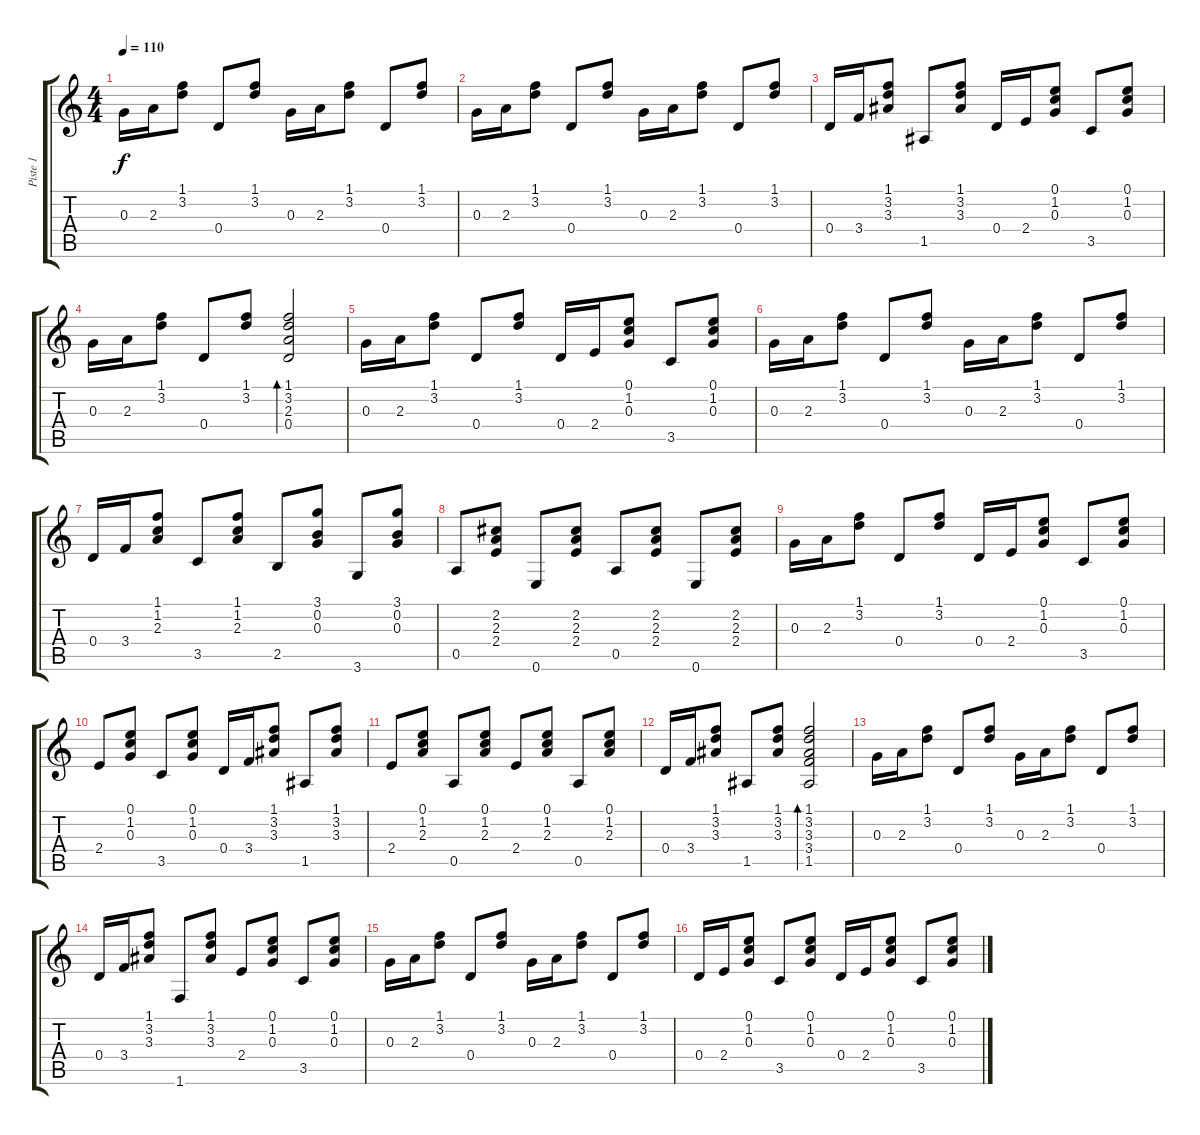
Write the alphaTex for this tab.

\track ("Piste 1" "Piste 1") {instrument acousticguitarsteel}
\staff {score tabs}
\tuning (E4 B3 G3 D3 A2 E2) {hide}
\ts (4 4)
\tempo 110
\clef g2
\ks c
0.3.16{dy f} 2.3.16 (1.1 3.2).8 0.4.8 (1.1 3.2).8 0.3.16 2.3.16 (1.1 3.2).8 0.4.8 (1.1 3.2).8 |
0.3.16 2.3.16 (1.1 3.2).8 0.4.8 (1.1 3.2).8 0.3.16 2.3.16 (1.1 3.2).8 0.4.8 (1.1 3.2).8 |
0.4.16 3.4.16 (1.1 3.2 3.3).8 1.5.8 (1.1 3.2 3.3).8 0.4.16 2.4.16 (0.1 1.2 0.3).8 3.5.8 (0.1 1.2 0.3).8 |
0.3.16 2.3.16 (1.1 3.2).8 0.4.8 (1.1 3.2).8 (1.1 3.2 2.3 0.4).2{bd 240} |
0.3.16 2.3.16 (1.1 3.2).8 0.4.8 (1.1 3.2).8 0.4.16 2.4.16 (0.1 1.2 0.3).8 3.5.8 (0.1 1.2 0.3).8 |
0.3.16 2.3.16 (1.1 3.2).8 0.4.8 (1.1 3.2).8 0.3.16 2.3.16 (1.1 3.2).8 0.4.8 (1.1 3.2).8 |
0.4.16 3.4.16 (1.1 1.2 2.3).8 3.5.8 (1.1 1.2 2.3).8 2.5.8 (3.1 0.2 0.3).8 3.6.8 (3.1 0.2 0.3).8 |
0.5.8 (2.2 2.3 2.4).8 0.6.8 (2.2 2.3 2.4).8 0.5.8 (2.2 2.3 2.4).8 0.6.8 (2.2 2.3 2.4).8 |
0.3.16 2.3.16 (1.1 3.2).8 0.4.8 (1.1 3.2).8 0.4.16 2.4.16 (0.1 1.2 0.3).8 3.5.8 (0.1 1.2 0.3).8 |
2.4.8 (0.1 1.2 0.3).8 3.5.8 (0.1 1.2 0.3).8 0.4.16 3.4.16 (1.1 3.2 3.3).8 1.5.8 (1.1 3.2 3.3).8 |
2.4.8 (0.1 1.2 2.3).8 0.5.8 (0.1 1.2 2.3).8 2.4.8 (0.1 1.2 2.3).8 0.5.8 (0.1 1.2 2.3).8 |
0.4.16 3.4.16 (1.1 3.2 3.3).8 1.5.8 (1.1 3.2 3.3).8 (1.1 3.2 3.3 3.4 1.5).2{bd 240} |
0.3.16 2.3.16 (1.1 3.2).8 0.4.8 (1.1 3.2).8 0.3.16 2.3.16 (1.1 3.2).8 0.4.8 (1.1 3.2).8 |
0.4.16 3.4.16 (1.1 3.2 3.3).8 1.6.8 (1.1 3.2 3.3).8 2.4.8 (0.1 1.2 0.3).8 3.5.8 (0.1 1.2 0.3).8 |
0.3.16 2.3.16 (1.1 3.2).8 0.4.8 (1.1 3.2).8 0.3.16 2.3.16 (1.1 3.2).8 0.4.8 (1.1 3.2).8 |
0.4.16 2.4.16 (0.1 1.2 0.3).8 3.5.8 (0.1 1.2 0.3).8 0.4.16 2.4.16 (0.1 1.2 0.3).8 3.5.8 (0.1 1.2 0.3).8
